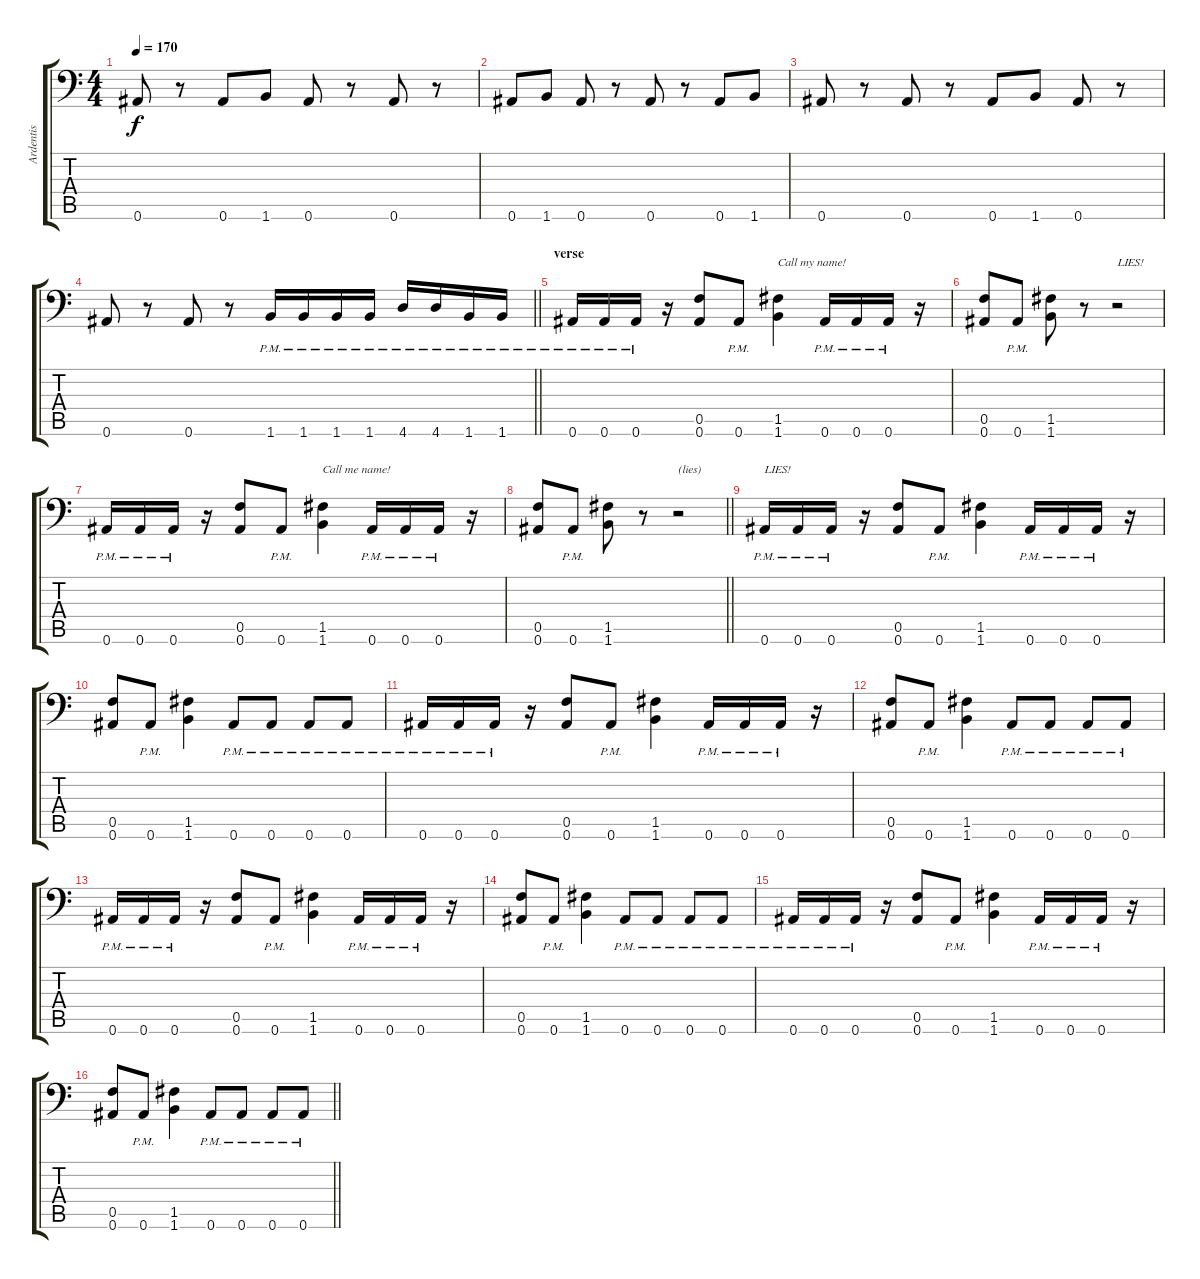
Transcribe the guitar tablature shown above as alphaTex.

\track ("Ardentis" "Ardentis") {instrument overdrivenguitar}
\staff {score tabs}
\tuning (C4 G3 Eb3 Bb2 F2 Bb1) {hide}
\ts (4 4)
\tempo 170
\clef f4
\ks c
0.6.8{dy f} r.8 0.6.8 1.6.8 0.6.8 r.8 0.6.8 r.8 |
0.6.8 1.6.8 0.6.8 r.8 0.6.8 r.8 0.6.8 1.6.8 |
0.6.8 r.8 0.6.8 r.8 0.6.8 1.6.8 0.6.8 r.8 |
\barLineRight lightlight
0.6.8 r.8 0.6.8 r.8 1.6{pm}.16 1.6{pm}.16 1.6{pm}.16 1.6{pm}.16 4.6{pm}.16 4.6{pm}.16 1.6{pm}.16 1.6{pm}.16 |
\section ("" "verse")
0.6{pm}.16 0.6{pm}.16 0.6{pm}.16 r.16 (0.5 0.6).8 0.6{pm}.8 (1.5 1.6).4{txt "Call my name!"} 0.6{pm}.16 0.6{pm}.16 0.6{pm}.16 r.16 |
(0.5 0.6).8 0.6{pm}.8 (1.5 1.6).8 r.8 r.2{txt "LIES!"} |
0.6{pm}.16 0.6{pm}.16 0.6{pm}.16 r.16 (0.5 0.6).8 0.6{pm}.8 (1.5 1.6).4{txt "Call me name!"} 0.6{pm}.16 0.6{pm}.16 0.6{pm}.16 r.16 |
\barLineRight lightlight
(0.5 0.6).8 0.6{pm}.8 (1.5 1.6).8 r.8 r.2{txt "(lies)"} |
0.6{pm}.16{txt "LIES!"} 0.6{pm}.16 0.6{pm}.16 r.16 (0.5 0.6).8 0.6{pm}.8 (1.5 1.6).4 0.6{pm}.16 0.6{pm}.16 0.6{pm}.16 r.16 |
(0.5 0.6).8 0.6{pm}.8 (1.5 1.6).4 0.6{pm}.8 0.6{pm}.8 0.6{pm}.8 0.6{pm}.8 |
0.6{pm}.16 0.6{pm}.16 0.6{pm}.16 r.16 (0.5 0.6).8 0.6{pm}.8 (1.5 1.6).4 0.6{pm}.16 0.6{pm}.16 0.6{pm}.16 r.16 |
(0.5 0.6).8 0.6{pm}.8 (1.5 1.6).4 0.6{pm}.8 0.6{pm}.8 0.6{pm}.8 0.6{pm}.8 |
0.6{pm}.16 0.6{pm}.16 0.6{pm}.16 r.16 (0.5 0.6).8 0.6{pm}.8 (1.5 1.6).4 0.6{pm}.16 0.6{pm}.16 0.6{pm}.16 r.16 |
(0.5 0.6).8 0.6{pm}.8 (1.5 1.6).4 0.6{pm}.8 0.6{pm}.8 0.6{pm}.8 0.6{pm}.8 |
0.6{pm}.16 0.6{pm}.16 0.6{pm}.16 r.16 (0.5 0.6).8 0.6{pm}.8 (1.5 1.6).4 0.6{pm}.16 0.6{pm}.16 0.6{pm}.16 r.16 |
\barLineRight lightlight
(0.5 0.6).8 0.6{pm}.8 (1.5 1.6).4 0.6{pm}.8 0.6{pm}.8 0.6{pm}.8 0.6{pm}.8
